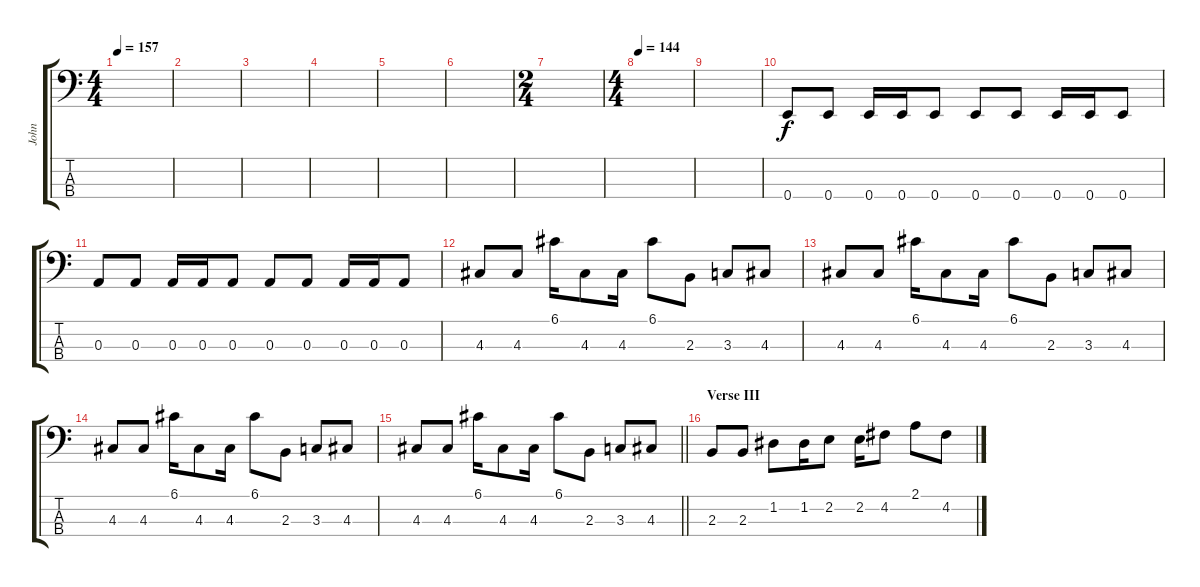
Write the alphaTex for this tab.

\track ("John" "John") {instrument electricbassfinger}
\staff {score tabs}
\tuning (G2 D2 A1 E1) {hide}
\ts (4 4)
\tempo 157
\clef f4
\ks c
|
|
|
|
|
|
\ts (2 4)
|
\ts (4 4)
\tempo 144
|
|
0.4.8 0.4.8 0.4.16 0.4.16 0.4.8 0.4.8 0.4.8 0.4.16 0.4.16 0.4.8 |
0.3.8 0.3.8 0.3.16 0.3.16 0.3.8 0.3.8 0.3.8 0.3.16 0.3.16 0.3.8 |
4.3.8 4.3.8 6.1.16 4.3.8 4.3.16 6.1.8 2.3.8 3.3.8 4.3.8 |
4.3.8 4.3.8 6.1.16 4.3.8 4.3.16 6.1.8 2.3.8 3.3.8 4.3.8 |
4.3.8 4.3.8 6.1.16 4.3.8 4.3.16 6.1.8 2.3.8 3.3.8 4.3.8 |
\barLineRight lightlight
4.3.8 4.3.8 6.1.16 4.3.8 4.3.16 6.1.8 2.3.8 3.3.8 4.3.8 |
\section ("" "Verse III")
2.3.8 2.3.8 1.2.8 1.2.16 2.2.8 2.2.16 4.2.8 2.1.8 4.2.8
